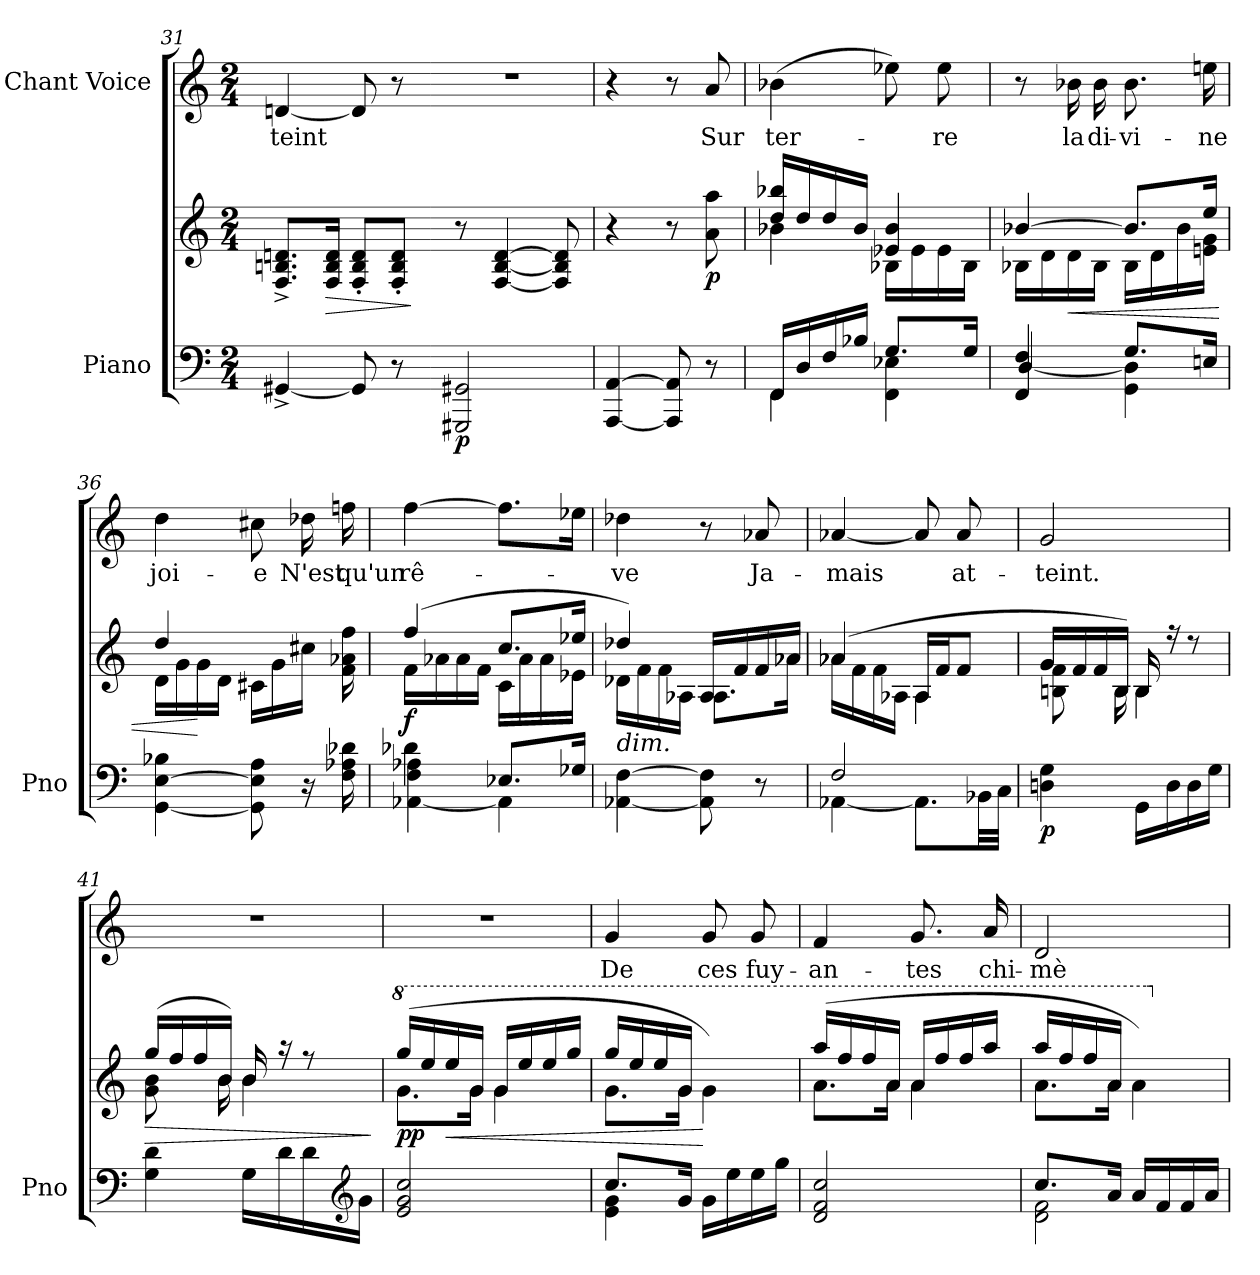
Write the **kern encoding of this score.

**kern	**kern	**dynam	**kern	**text
*part2	*part2	*part2	*part1	*part1
*staff3	*staff2	*staff2/3	*staff1	*staff1
*I"Piano	*	*	*I"Chant Voice	*
*I'Pno	*	*	*	*
*clefF4	*clefG2	*	*clefG2	*
*k[]	*k[]	*	*k[]	*
*M2/4	*M2/4	*	*M2/4	*
=31	=31	=31	=31	=31
!	!	!	!	!LO:LY:b
[4GG#X^>/	8.F/^> 8.Bn/^> 8.dn/^>L	.	[4dn/	-teint
!	!	!LO:HP:b	!	!
.	16F/ 16B/ 16d/Jk	>	.	.
8GG#/]	8F/' 8B/' 8d/'L	.	8d/]	.
8r	8F/' 8B/' 8d/'J	.	8r	.
.	.	]	.	.
!!LO:LB:g=z
=32-	=32-	=32-	=32-	=32-
!	!	!LO:DY:b=2	!	!
2GGG#X/ 2GG#X/	8r	p	2r	.
.	[4F/ [4B/ [4d/	.	.	.
.	8F/] 8B/] 8d/]	.	.	.
=33	=33	=33	=33	=33
[4AAA/ [4AA/	4r	.	4r	.
8AAA/] 8AA/]	8r	.	8r	.
!	!	!LO:DY:b	!	!LO:LY:b
8r	8a\ 8aa\	p	8a/	Sur
=34	=34	=34	=34	=34
*^	*^	*	*	*
!	!	!	!	!	!	!LO:LY:b
16FF/LL	4FF\	16dd/ 16bb-X/LL	4b-X\	.	(4b-X\	ter-
16D/	.	16dd/	.	.	.	.
16F/	.	16dd/	.	.	.	.
16B-X/JJ	.	16b-/JJ	.	.	.	.
8.G/L	4FF\ 4E-X\	4e-X/ 4b-/	16B-X\LL	.	8ee-X\)	.
.	.	.	16e-\	.	.	.
!	!	!	!	!	!	!LO:LY:b
.	.	.	16e-\	.	8ee-\	-re
16G/Jk	.	.	16B-\JJ	.	.	.
=35	=35	=35	=35	=35	=35	=35
4FF/ 4F/	[4D/	[4b-X/	16B-X\LL	.	8r	.
.	.	.	16d\	.	.	.
!	!	!	!	!LO:HP:b	!	!LO:LY:b
.	.	.	16d\	<	16b-X\	la
!	!	!	!	!	!	!LO:LY:b
.	.	.	16B-\JJ	.	16b-\	di-
!	!	!	!	!	!	!LO:LY:b
8.G/L	4GG\ 4D\]	8.b-/L]	16B-\LL	.	8.b-\	-vi-
.	.	.	16d\	.	.	.
.	.	.	16b-\	.	.	.
!	!	!	!	!	!	!LO:LY:b
16En/Jk	.	16ee/Jk	16en\ 16g\JJ	.	16een\	-ne
*v	*v	*	*	*	*	*
=36	=36	=36	=36	=36	=36
!	!	!	!	!	!LO:LY:b
[4GG\ [4E\ 4B-X\	4dd/	16d\LL	.	4dd\	joi-
.	.	16g\	.	.	.
.	.	16g\	[	.	.
.	.	16d\JJ	.	.	.
!	!	!	!	!	!LO:LY:b
8GG\] 8E\] 8A\	4ryy	16c#X\LL	.	8cc#X\	-e
.	.	16g\	.	.	.
!	!	!	!	!	!LO:LY:b
16r	.	16cc#X\JJ	.	16dd-X\	N'est
!	!	!	!	!	!LO:LY:b
16F\ 16A-X\ 16d-X\	.	16f\ 16a-X\ 16ff\	.	16ffn\	qu'un
!!LO:PB:g=z
=37	=37	=37	=37	=37	=37
*^	*	*	*	*	*
!	!	!	!	!LO:DY:b	!	!LO:LY:b
4d-X\	[4AA-X\ 4F\ 4A-X\	(4ff/	16f\LL	f	[4ff\	rê-
.	.	.	16a-X\	.	.	.
.	.	.	16a-\	.	.	.
.	.	.	16f\JJ	.	.	.
8.E-X/L	4AA-\]	8.cc/L	16c\LL	.	8.ff\L]	.
.	.	.	16a-\	.	.	.
.	.	.	16a-\	.	.	.
16G-X/Jk	.	16ee-X/Jk	16e-X\JJ	.	16ee-X\Jk	.
*v	*v	*	*	*	*	*
=38	=38	=38	=38	=38	=38
!	!LO:TX:b:i:t=dim.	!	!	!	!
!	!	!	!	!	!LO:LY:b
[4AA-X\ [4F\	4dd-X/)	16d-X\LL	.	4dd-X\	-ve
.	.	16f\	.	.	.
.	.	16f\	.	.	.
.	.	16A-X\JJ	.	.	.
8AA-\] 8F\]	16A-/LL	8.A-\L	.	8r	.
.	16f/	.	.	.	.
!	!	!	!	!	!LO:LY:b
8r	16f/	.	.	8a-X/	Ja-
.	16a-X/JJ	16a-\Jk	.	.	.
=39	=39	=39	=39	=39	=39
*^	*	*	*	*	*
!	!	!	!	!	!	!LO:LY:b
2F/	[4AA-X\	(4a-X/	16a-\LL	.	[4a-X/	-mais
.	.	.	16f\	.	.	.
.	.	.	16f\	.	.	.
.	.	.	16A-X\JJ	.	.	.
.	8.AA-\L]	16A-/LL	4A-\	.	8a-/]	.
.	.	16f/J	.	.	.	.
!	!	!	!	!	!	!LO:LY:b
.	.	8f/J	.	.	8a-/	at-
.	32BB-X\LL	.	.	.	.	.
.	32C\JJJ	.	.	.	.	.
=40	=40	=40	=40	=40	=40	=40
!	!	!	!	!LO:DY:b=2	!	!LO:LY:b
*v	*v	*	*	*	*	*
4Dn\ 4G\	16g/LL	8Bn\ 8f\	p	2g/	-teint.
.	16f/	.	.	.	.
.	16f/	16ryy	.	.	.
.	16B/JJ)	16B\	.	.	.
16GG\LL	16B/	4B\	.	.	.
16D\	16r	.	.	.	.
16D\	8r	.	.	.	.
16G\JJ	.	.	.	.	.
!!LO:LB:g=z
=41	=41	=41	=41	=41	=41
!	!	!	!LO:HP:b	!	!
4G\ 4d\	(16gg/LL	8g\ 8b\	>	2r	.
.	16ff/	.	.	.	.
.	16ff/	16ryy	.	.	.
.	16b/JJ)	16b\	.	.	.
16G\LL	16b/	4b\	.	.	.
16d\	16r	.	.	.	.
16d\	8r	.	.	.	.
*clefG2	*	*	*	*	*
16g\JJ	.	.	.	.	.
*	*v	*v	*	*	*
.	.	]	.	.
!!LO:LB:g=z
=42	=42	=42	=42	=42
*	*8va	*	*	*
*	*^	*	*	*
!	!	!	!LO:DY:b	!	!
2e/ 2g/ 2cc/	(16ggg/LL	8.gg\L	pp	2r	.
.	16eee/	.	.	.	.
!	!	!	!LO:HP:b	!	!
.	16eee/	.	<	.	.
.	16gg/JJ	16gg\Jk	.	.	.
.	16gg/LL	4gg\	.	.	.
.	16eee/	.	.	.	.
.	16eee/	.	.	.	.
.	16ggg/JJ	.	.	.	.
=43	=43	=43	=43	=43	=43
*^	*	*	*	*	*
!	!	!	!	!	!	!LO:LY:b
8.cc/L	4e\ 4g\	16ggg/LL	8.gg\L	.	4g/	De
.	.	16eee/	.	.	.	.
.	.	16eee/	.	.	.	.
16g/Jk	.	16gg/JJ	16gg\Jk	.	.	.
!	!	!	!	!	!	!LO:LY:b
16g\LL	4ryy	4gg\)	4ryy	[	8g/	ces
16ee\	.	.	.	.	.	.
!	!	!	!	!	!	!LO:LY:b
16ee\	.	.	.	.	8g/	fuy-
16gg\JJ	.	.	.	.	.	.
*v	*v	*	*	*	*	*
=44	=44	=44	=44	=44	=44
!	!	!	!	!	!LO:LY:b
2d/ 2f/ 2cc/	(16aaa/LL	8.aa\L	.	4f/	-an-
.	16fff/	.	.	.	.
.	16fff/	.	.	.	.
.	16aa/JJ	16aa\Jk	.	.	.
!	!	!	!	!	!LO:LY:b
.	16aa/LL	4aa\	.	8.g/	-tes
.	16fff/	.	.	.	.
.	16fff/	.	.	.	.
!	!	!	!	!	!LO:LY:b
.	16aaa/JJ	.	.	16a/	chi-
=45	=45	=45	=45	=45	=45
*^	*	*	*	*	*
!	!	!	!	!	!	!LO:LY:b
8.cc/L	2d\ 2f\	16aaa/LL	8.aa\L	.	2d/	-mè-
.	.	16fff/	.	.	.	.
.	.	16fff/	.	.	.	.
16a/Jk	.	16aa/JJ	16aa\Jk	.	.	.
16a/LL	.	4aa\)	4ryy	.	.	.
16f/	.	.	.	.	.	.
16f/	.	.	.	.	.	.
16a/JJ	.	.	.	.	.	.
*v	*v	*	*	*	*	*
*	*v	*v	*	*	*
*	*X8va	*	*	*
=	=	=	=	=
*-	*-	*-	*-	*-
